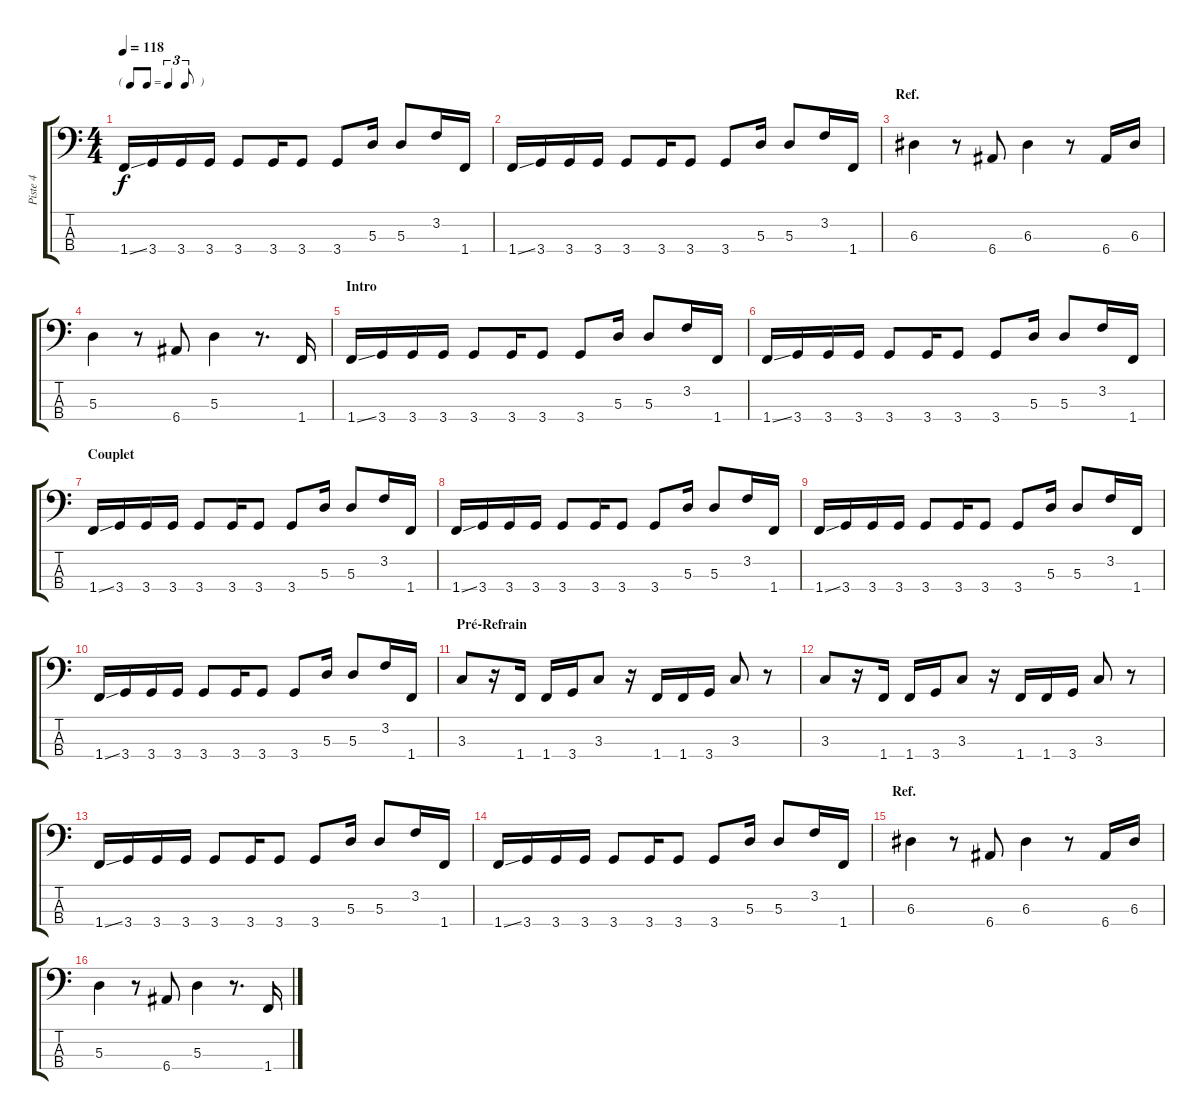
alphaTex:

\track ("Piste 4" "Piste 4") {instrument electricbasspick}
\staff {score tabs}
\tuning (G2 D2 A1 E1) {hide}
\ts (4 4)
\tf triplet8th
\tempo 118
\clef f4
\ks c
1.4{ss}.16{dy f} 3.4.16 3.4.16 3.4.16 3.4.8 3.4.16 3.4.8 3.4.8 5.3.16 5.3.8 3.2.16 1.4.16 |
1.4{ss}.16 3.4.16 3.4.16 3.4.16 3.4.8 3.4.16 3.4.8 3.4.8 5.3.16 5.3.8 3.2.16 1.4.16 |
\section ("" "Ref.")
6.3.4 r.8 6.4.8 6.3.4 r.8 6.4.16 6.3.16 |
5.3.4 r.8 6.4.8 5.3.4 r.8{d} 1.4.16 |
\section ("" "Intro")
1.4{ss}.16 3.4.16 3.4.16 3.4.16 3.4.8 3.4.16 3.4.8 3.4.8 5.3.16 5.3.8 3.2.16 1.4.16 |
1.4{ss}.16 3.4.16 3.4.16 3.4.16 3.4.8 3.4.16 3.4.8 3.4.8 5.3.16 5.3.8 3.2.16 1.4.16 |
\section ("" "Couplet")
1.4{ss}.16 3.4.16 3.4.16 3.4.16 3.4.8 3.4.16 3.4.8 3.4.8 5.3.16 5.3.8 3.2.16 1.4.16 |
1.4{ss}.16 3.4.16 3.4.16 3.4.16 3.4.8 3.4.16 3.4.8 3.4.8 5.3.16 5.3.8 3.2.16 1.4.16 |
1.4{ss}.16 3.4.16 3.4.16 3.4.16 3.4.8 3.4.16 3.4.8 3.4.8 5.3.16 5.3.8 3.2.16 1.4.16 |
1.4{ss}.16 3.4.16 3.4.16 3.4.16 3.4.8 3.4.16 3.4.8 3.4.8 5.3.16 5.3.8 3.2.16 1.4.16 |
\section ("" "Pré-Refrain")
3.3.8 r.16 1.4.16 1.4.16 3.4.16 3.3.8 r.16 1.4.16 1.4.16 3.4.16 3.3.8 r.8 |
3.3.8 r.16 1.4.16 1.4.16 3.4.16 3.3.8 r.16 1.4.16 1.4.16 3.4.16 3.3.8 r.8 |
1.4{ss}.16 3.4.16 3.4.16 3.4.16 3.4.8 3.4.16 3.4.8 3.4.8 5.3.16 5.3.8 3.2.16 1.4.16 |
1.4{ss}.16 3.4.16 3.4.16 3.4.16 3.4.8 3.4.16 3.4.8 3.4.8 5.3.16 5.3.8 3.2.16 1.4.16 |
\section ("" "Ref.")
6.3.4 r.8 6.4.8 6.3.4 r.8 6.4.16 6.3.16 |
5.3.4 r.8 6.4.8 5.3.4 r.8{d} 1.4.16
